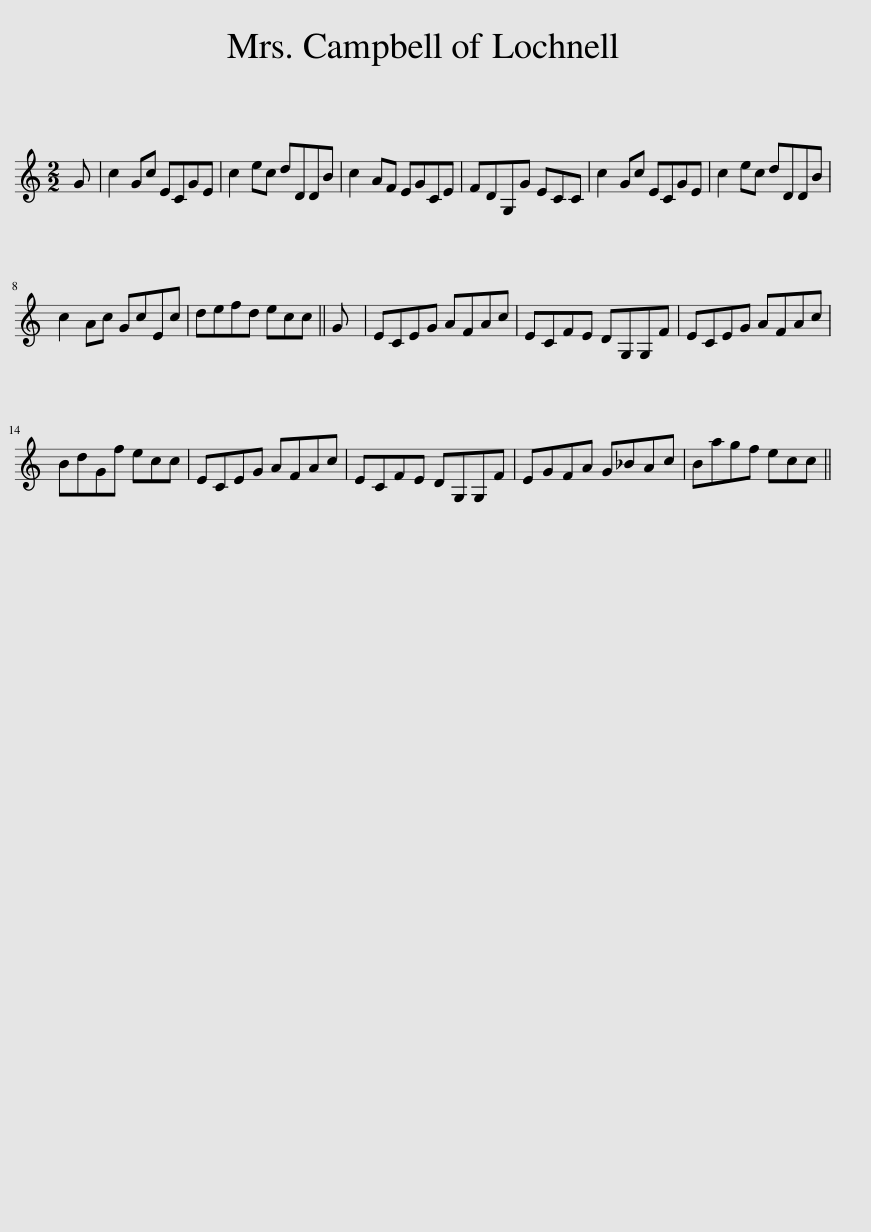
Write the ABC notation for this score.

X:1
L:1/8
M:2/2
I:linebreak $
K:C
V:1 treble
V:1
 G | c2 Gc ECGE | c2 ec dDDB | c2 AF EGCE | FDG,G ECC | %5
 c2 Gc ECGE | c2 ec dDDB |$ c2 Ac GcEc | defd ecc || G | %10
 ECEG AFAc | ECFE DG,G,F | ECEG AFAc |$ BdGf ecc | ECEG AFAc | %15
 ECFE DG,G,F | EGFA G_BAc | Bagf ecc || %18
